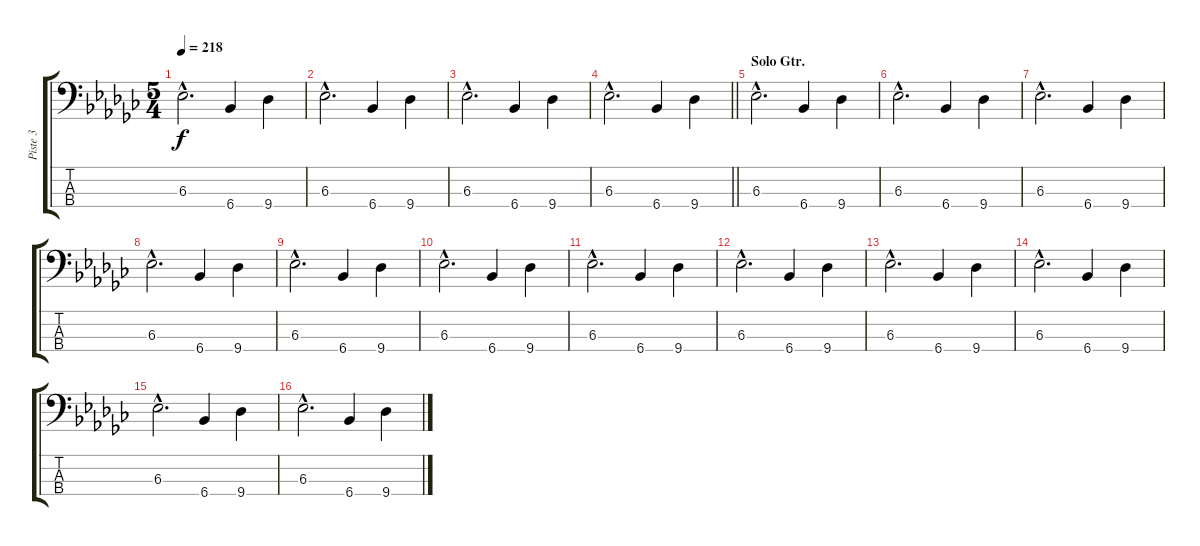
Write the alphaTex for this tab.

\track ("Piste 3" "Piste 3") {instrument acousticbass}
\staff {score tabs}
\tuning (G2 D2 A1 E1) {hide}
\ts (5 4)
\tempo 218
\clef f4
\ks ebminor
6.3{hac}.2{d dy f} 6.4.4 9.4.4 |
6.3{hac}.2{d} 6.4.4 9.4.4 |
6.3{hac}.2{d} 6.4.4 9.4.4 |
\barLineRight lightlight
6.3{hac}.2{d} 6.4.4 9.4.4 |
\section ("" "Solo Gtr.")
6.3{hac}.2{d volume 15 balance 3 instrument acousticbass} 6.4.4 9.4.4 |
6.3{hac}.2{d} 6.4.4 9.4.4 |
6.3{hac}.2{d} 6.4.4 9.4.4 |
6.3{hac}.2{d} 6.4.4 9.4.4 |
6.3{hac}.2{d} 6.4.4 9.4.4 |
6.3{hac}.2{d} 6.4.4 9.4.4 |
6.3{hac}.2{d} 6.4.4 9.4.4 |
6.3{hac}.2{d} 6.4.4 9.4.4 |
6.3{hac}.2{d} 6.4.4 9.4.4 |
6.3{hac}.2{d} 6.4.4 9.4.4 |
6.3{hac}.2{d} 6.4.4 9.4.4 |
6.3{hac}.2{d} 6.4.4 9.4.4
